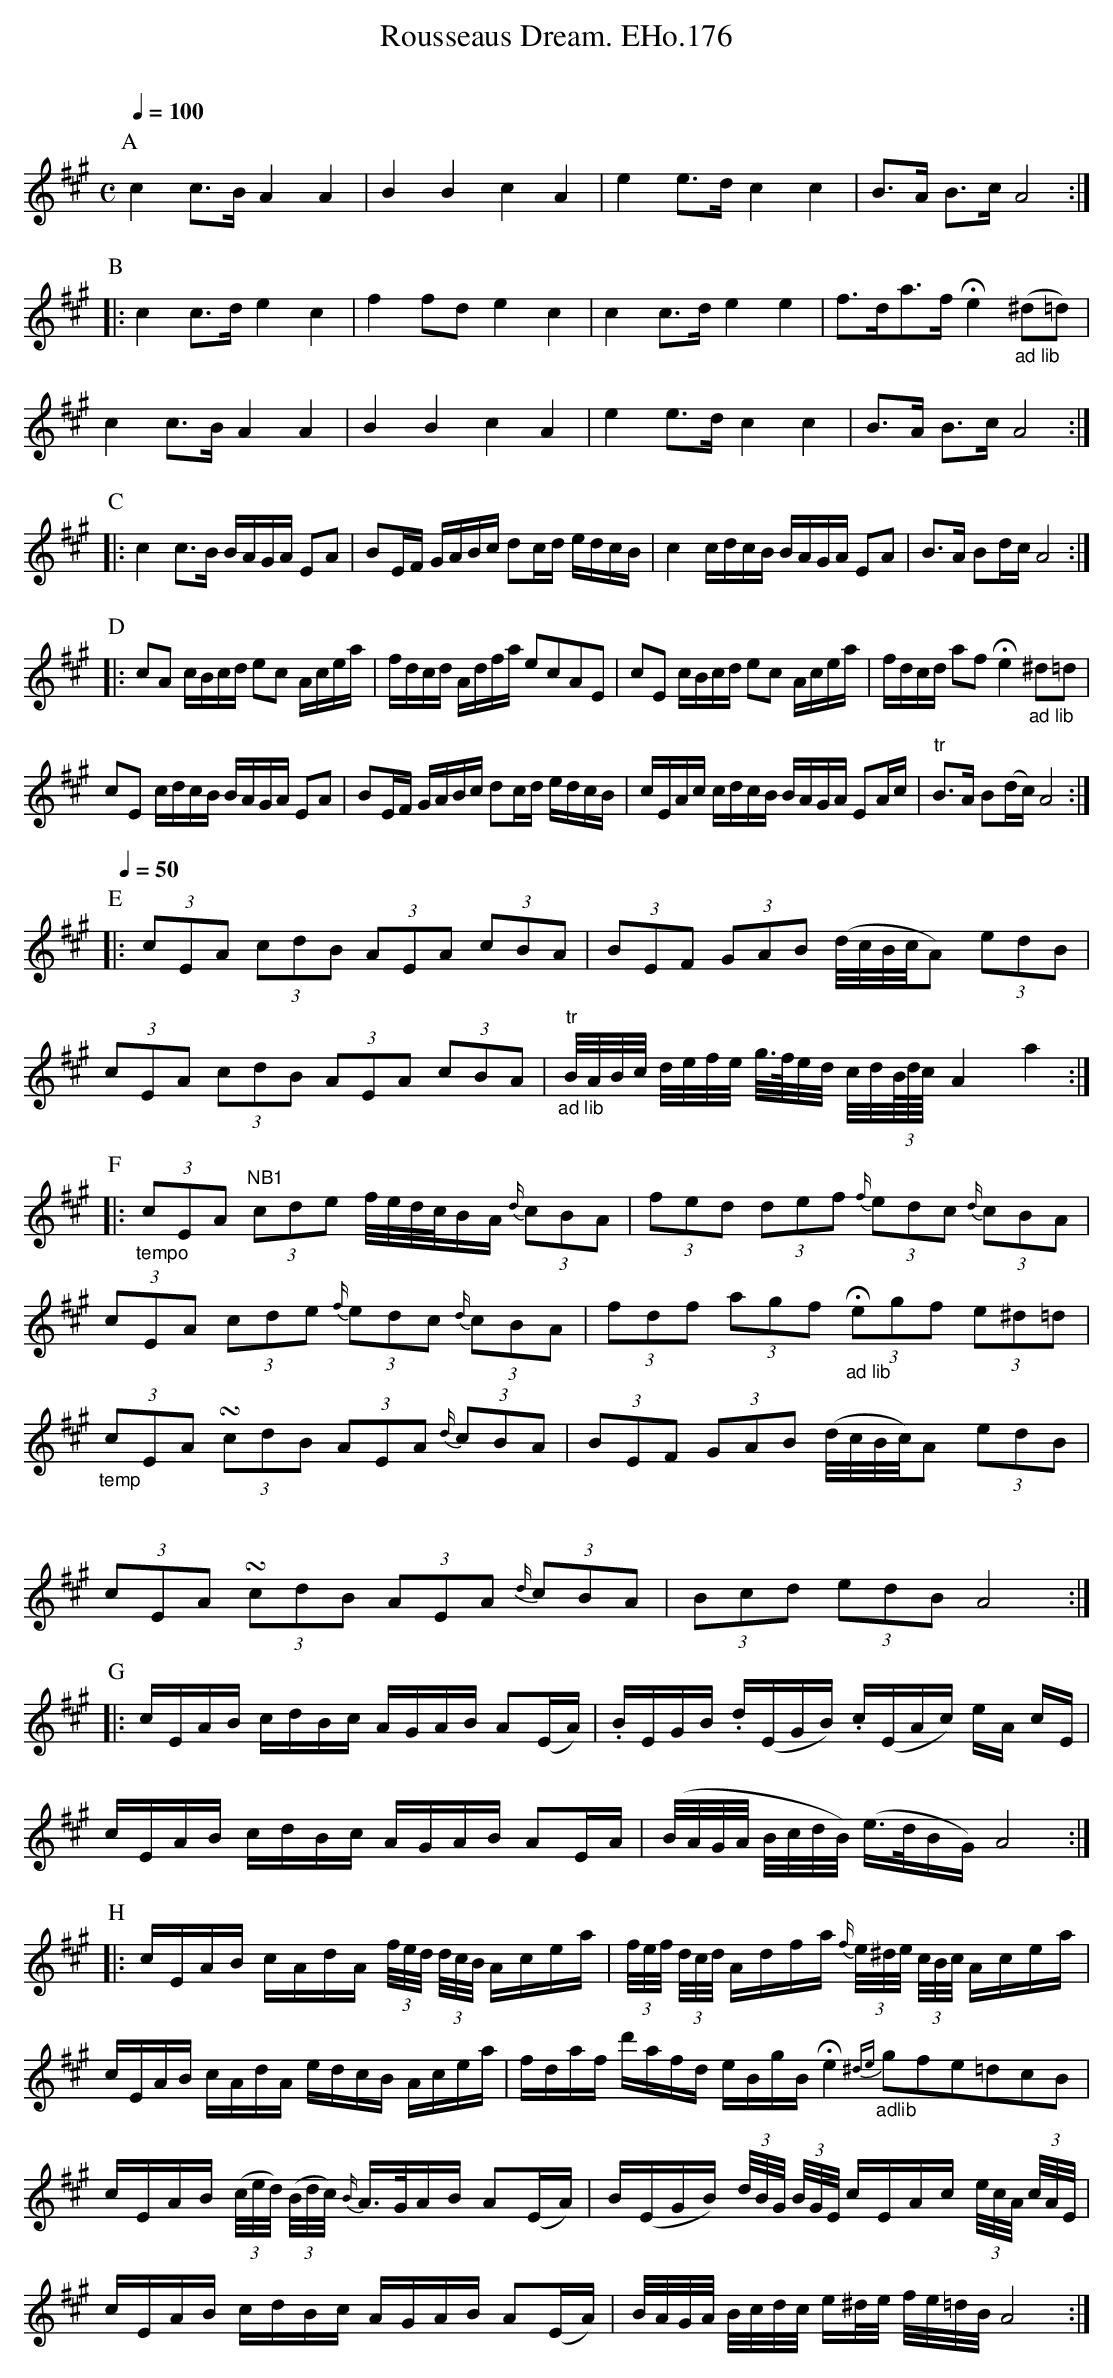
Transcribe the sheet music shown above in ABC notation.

X:1
T:Rousseaus Dream. EHo.176
M:C
L:1/8
Q:1/4=100
O:
K:A
P:A
c2c>B A2A2 | B2B2c2A2 | e2e>d c2c2 | B>A B>c A4 :|
P:B
|: c2c>d e2c2 | f2fd e2c2 | c2c>d e2e2 | f>da>f !fermata!e2 "_ad lib"(^d=d) |
c2c>BA2A2 | B2B2c2A2 | e2e>d c2c2 | B>A B>c A4 :|
P:C
|:c2c>B B/A/G/A/ EA | BE/F/ G/A/B/c/ dc/d/ e/d/c/B/ |\
c2c/d/c/B/ B/A/G/A/ EA | B>A Bd/c/A4 :|
P:D
|: cA c/B/c/d/ ec A/c/e/a/ | f/d/c/d/ A/d/f/a/ ecAE |\
cE c/B/c/d/ ec A/c/e/a/ | f/d/c/d/ af !fermata!e2 "_ad lib"^d=d |
cE c/d/c/B/ B/A/G/A/ EA | BE/F/ G/A/B/c/ dc/d/ e/d/c/B/ |\
c/E/A/c/ c/d/c/B/ B/A/G/A/ EA/c/ | "tr"B>A B(d/c/) A4 :|
P:E
Q:1/4=50
|: (3cEA (3cdB (3AEA (3cBA | (3BEF (3GAB (d//c//B//c//A) (3edB |
(3cEA (3cdB (3AEA (3cBA |\
"_ad lib""tr"B//A//B//c// d//e//f//e// g//>f//e//d// c//d//(3B///d///c/// yA2a2 :|
P:F
|: "_tempo"(3cEA "NB1"(3cde  f//e//d//c//B/A/  {d/}(3cBA | (3fed (3def  {f/}(3edc {d/}(3cBA |
(3cEA (3cde {f/}(3edc {d/}(3cBA | (3fdf (3agf "_ad lib"!fermata!(3egf (3e^d=d |
"_temp"(3cEA !turn!(3cdB (3AEA {d/}(3cBA |\
(3BEF (3GAB (d//c//B//c//)A (3edB |
(3cEA !turn!(3cdB (3AEA (3{d/}cBA | (3Bcd (3edB A4 :|
P:G
|: c/E/A/B/ c/d/B/c/ A/G/A/B/ A(E/A/) | .B/E/G/B/ .d/(E/G/B/) .c/(E/A/c/) e/A/ c/E/ |
c/E/A/B/ c/d/B/c/ A/G/A/B/ AE/A/ | (B//A//G//A// B//c//d//B//) (e/>d/B/G/) A4 :|
P:H
|: c/E/A/B/ c/A/d/A/ (3f//e//d// (3d//c//B// A/c/e/a/ |\
(3f//e//f// (3d//c//d// A/d/f/a/ {f/}(3e//^d//e// (3c//B//c// A/c/e/a/ |
c/E/A/B/ c/A/d/A/ e/d/c/B/ A/c/e/a/ |\
f/d/a/f/ d'/a/f/d/ e/B/g/B/ !fermata!e2 "_adlib"{^de}gfe=dcB |
c/E/A/B/ (3(c//e//d//) (3(B//d//c//) {B/}A/>G/A/B/ A(E/A/) |\
B/(E/G/B/) (3d//B//G// (3B//G//E// c/E/A/c/ (3e//c//A// (3c//A//E// |
c/E/A/B/ c/d/B/c/ A/G/A/B/ A(E/A/) | B//A//G//A// B//c//d//c// e/^d//e// f//e//=d//B// A4 :|
